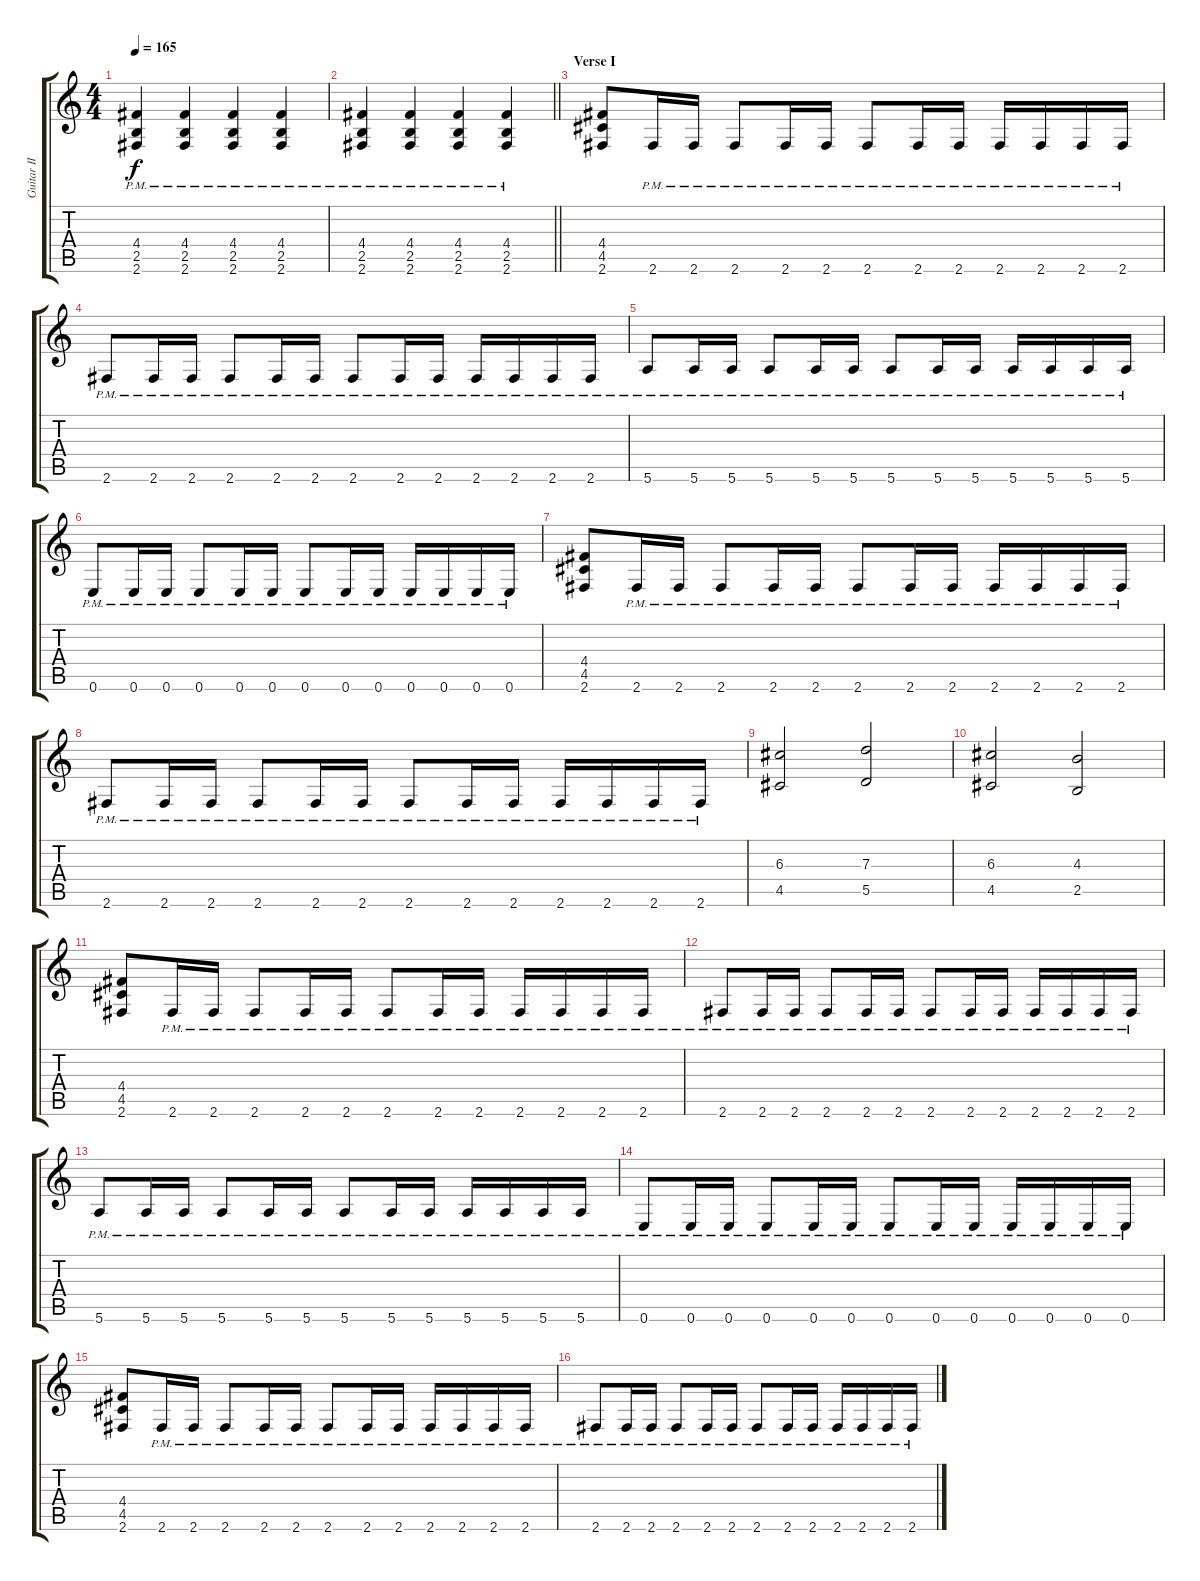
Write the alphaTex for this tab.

\track ("Guitar II" "Guitar II") {instrument overdrivenguitar}
\staff {score tabs}
\tuning (E4 B3 G3 D3 A2 E2) {hide}
\ts (4 4)
\tempo 165
\clef g2
\ks c
(4.4{pm} 2.5{pm} 2.6{pm}).4{dy f} (4.4{pm} 2.5{pm} 2.6{pm}).4 (4.4{pm} 2.5{pm} 2.6{pm}).4 (4.4{pm} 2.5{pm} 2.6{pm}).4 |
\barLineRight lightlight
(4.4{pm} 2.5{pm} 2.6{pm}).4 (4.4{pm} 2.5{pm} 2.6{pm}).4 (4.4{pm} 2.5{pm} 2.6{pm}).4 (4.4{pm} 2.5{pm} 2.6{pm}).4 |
\section ("" "Verse I")
(4.4 4.5 2.6).8 2.6{pm}.16 2.6{pm}.16 2.6{pm}.8 2.6{pm}.16 2.6{pm}.16 2.6{pm}.8 2.6{pm}.16 2.6{pm}.16 2.6{pm}.16 2.6{pm}.16 2.6{pm}.16 2.6{pm}.16 |
2.6{pm}.8 2.6{pm}.16 2.6{pm}.16 2.6{pm}.8 2.6{pm}.16 2.6{pm}.16 2.6{pm}.8 2.6{pm}.16 2.6{pm}.16 2.6{pm}.16 2.6{pm}.16 2.6{pm}.16 2.6{pm}.16 |
5.6{pm}.8 5.6{pm}.16 5.6{pm}.16 5.6{pm}.8 5.6{pm}.16 5.6{pm}.16 5.6{pm}.8 5.6{pm}.16 5.6{pm}.16 5.6{pm}.16 5.6{pm}.16 5.6{pm}.16 5.6{pm}.16 |
0.6{pm}.8 0.6{pm}.16 0.6{pm}.16 0.6{pm}.8 0.6{pm}.16 0.6{pm}.16 0.6{pm}.8 0.6{pm}.16 0.6{pm}.16 0.6{pm}.16 0.6{pm}.16 0.6{pm}.16 0.6{pm}.16 |
(4.4 4.5 2.6).8 2.6{pm}.16 2.6{pm}.16 2.6{pm}.8 2.6{pm}.16 2.6{pm}.16 2.6{pm}.8 2.6{pm}.16 2.6{pm}.16 2.6{pm}.16 2.6{pm}.16 2.6{pm}.16 2.6{pm}.16 |
2.6{pm}.8 2.6{pm}.16 2.6{pm}.16 2.6{pm}.8 2.6{pm}.16 2.6{pm}.16 2.6{pm}.8 2.6{pm}.16 2.6{pm}.16 2.6{pm}.16 2.6{pm}.16 2.6{pm}.16 2.6{pm}.16 |
(6.3 4.5).2 (7.3 5.5).2 |
(6.3 4.5).2 (4.3 2.5).2 |
(4.4 4.5 2.6).8 2.6{pm}.16 2.6{pm}.16 2.6{pm}.8 2.6{pm}.16 2.6{pm}.16 2.6{pm}.8 2.6{pm}.16 2.6{pm}.16 2.6{pm}.16 2.6{pm}.16 2.6{pm}.16 2.6{pm}.16 |
2.6{pm}.8 2.6{pm}.16 2.6{pm}.16 2.6{pm}.8 2.6{pm}.16 2.6{pm}.16 2.6{pm}.8 2.6{pm}.16 2.6{pm}.16 2.6{pm}.16 2.6{pm}.16 2.6{pm}.16 2.6{pm}.16 |
5.6{pm}.8 5.6{pm}.16 5.6{pm}.16 5.6{pm}.8 5.6{pm}.16 5.6{pm}.16 5.6{pm}.8 5.6{pm}.16 5.6{pm}.16 5.6{pm}.16 5.6{pm}.16 5.6{pm}.16 5.6{pm}.16 |
0.6{pm}.8 0.6{pm}.16 0.6{pm}.16 0.6{pm}.8 0.6{pm}.16 0.6{pm}.16 0.6{pm}.8 0.6{pm}.16 0.6{pm}.16 0.6{pm}.16 0.6{pm}.16 0.6{pm}.16 0.6{pm}.16 |
(4.4 4.5 2.6).8 2.6{pm}.16 2.6{pm}.16 2.6{pm}.8 2.6{pm}.16 2.6{pm}.16 2.6{pm}.8 2.6{pm}.16 2.6{pm}.16 2.6{pm}.16 2.6{pm}.16 2.6{pm}.16 2.6{pm}.16 |
2.6{pm}.8 2.6{pm}.16 2.6{pm}.16 2.6{pm}.8 2.6{pm}.16 2.6{pm}.16 2.6{pm}.8 2.6{pm}.16 2.6{pm}.16 2.6{pm}.16 2.6{pm}.16 2.6{pm}.16 2.6{pm}.16
